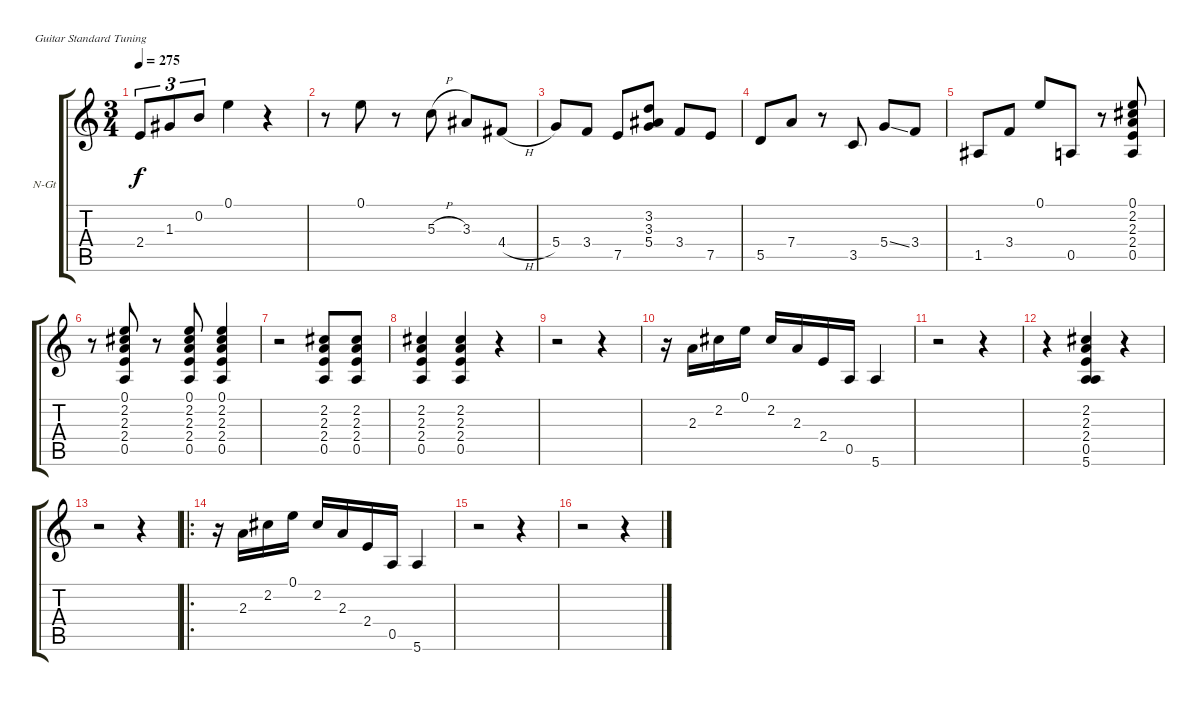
\bracketExtendMode groupsimilarinstruments
\firstSystemTrackNameOrientation horizontal
\otherSystemsTrackNameOrientation horizontal
\track ("" "N-Gt") {instrument acousticguitarnylon}
\staff {score tabs}
\tuning (E4 B3 G3 D3 A2 E2)
\ts (3 4)
\tempo 275
\clef g2
\ks c
2.4.8{tu (3 2) dy f} 1.3.8{tu (3 2)} 0.2.8{tu (3 2)} 0.1.4 r.4 |
r.8 0.1.8 r.8 5.3{h}.8 3.3.8 4.4{h}.8 |
5.4.8 3.4.8 7.5.8 (3.2 3.3 5.4).8 3.4.8 7.5.8 |
5.5.8 7.4.8 r.8 3.5.8 5.4{ss}.8 3.4.8 |
1.5.8 3.4.8 0.1.8 0.5.8 r.8 (0.1 2.2 2.3 2.4 0.5).8 |
r.8 (0.1 2.2 2.3 2.4 0.5).8 r.8 (0.1 2.2 2.3 2.4 0.5).8 (0.1 2.2 2.3 2.4 0.5).4 |
r.2 (2.2 2.3 2.4 0.5).8 (2.2 2.3 2.4 0.5).8 |
(2.2 2.3 2.4 0.5).4 (2.2 2.3 2.4 0.5).4 r.4 |
r.2 r.4 |
r.16 2.3.16 2.2.16 0.1.16 2.2.16 2.3.16 2.4.16 0.5.16 5.6.4 |
r.2 r.4 |
r.4 (2.2 2.3 2.4 0.5 5.6).4 r.4 |
r.2 r.4 |
\ro
r.16 2.3.16 2.2.16 0.1.16 2.2.16 2.3.16 2.4.16 0.5.16 5.6.4 |
r.2 r.4 |
r.2 r.4
